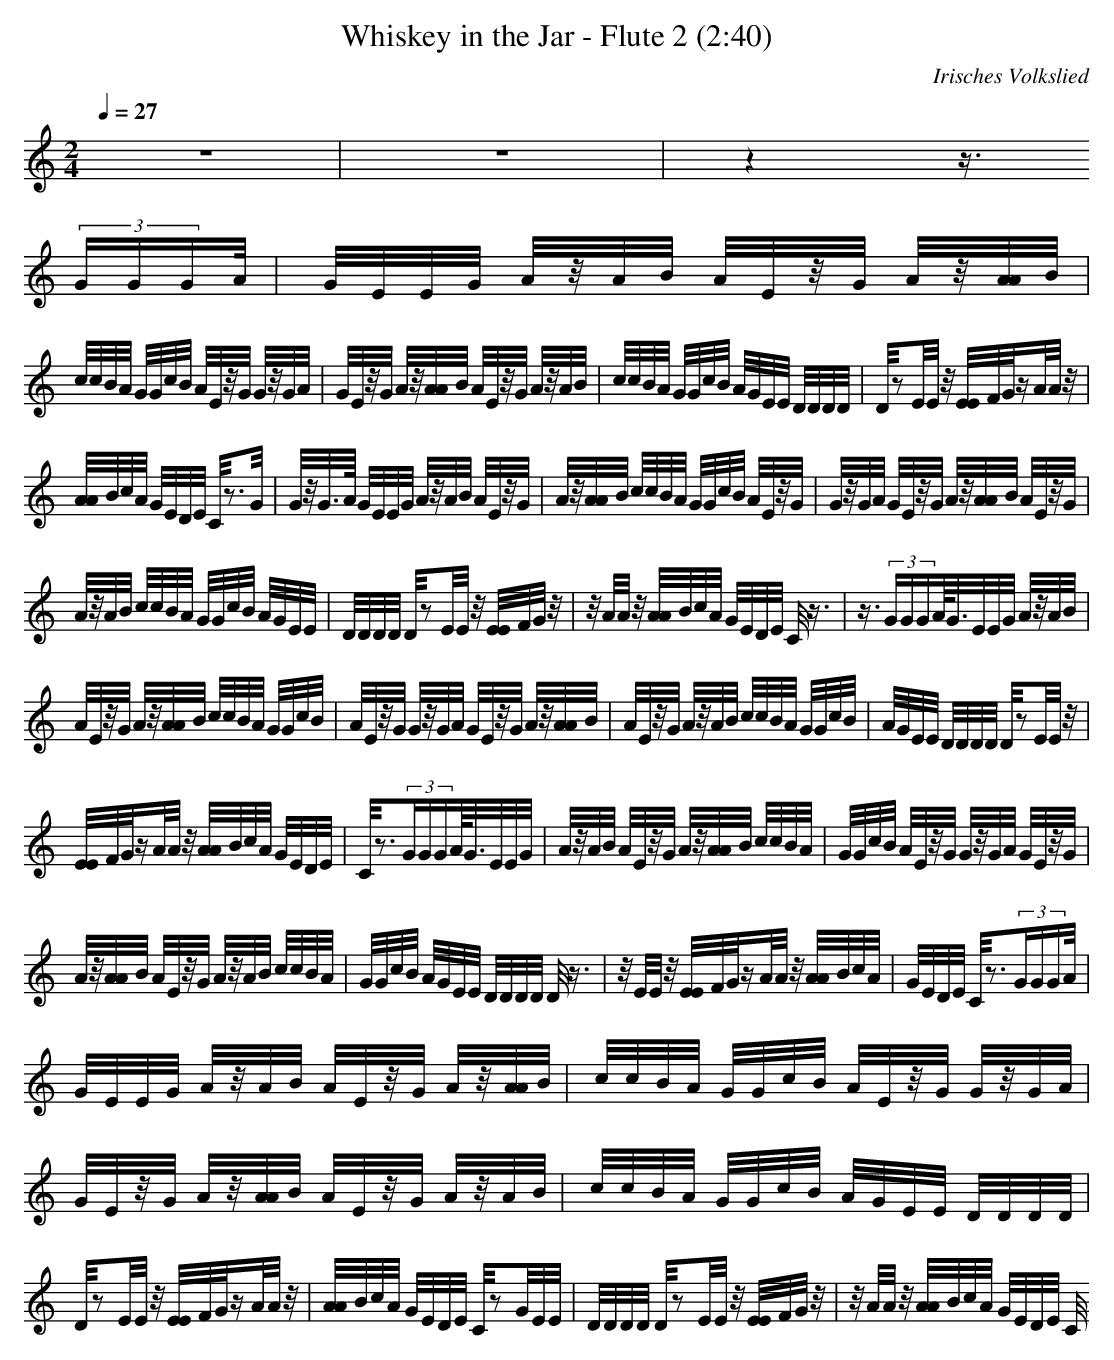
X:1
T:Whiskey in the Jar - Flute 2 (2:40)
C:Irisches Volkslied
M:2/4
L:1/16
Q:1/4=27
K:C
z8|z8|z4 z3/2
(3GGGA/2|G/2E/2E/2G/2 A/2z/2A/2B/2 A/2E/2z/2G/2 A/2z/2[A/2A/2]B/2|
c/2c/2B/2A/2 G/2G/2c/2B/2 A/2E/2z/2G/2 G/2z/2G/2A/2|G/2E/2z/2G/2 A/2z/2[A/2A/2]B/2 A/2E/2z/2G/2 A/2z/2A/2B/2|c/2c/2B/2A/2 G/2G/2c/2B/2 A/2G/2E/2E/2 D/2D/2D/2D/2|D/2z2E/2E/2z/2 [E/2E/2]F/2G/2zA/2A/2z/2|
[A/2A/2]B/2c/2A/2 G/2E/2D/2E/2 C/2z3G/2|G/2z/2G/2>A/2 G/2E/2E/2G/2 A/2z/2A/2B/2 A/2E/2z/2G/2|A/2z/2[A/2A/2]B/2 c/2c/2B/2A/2 G/2G/2c/2B/2 A/2E/2z/2G/2|G/2z/2G/2A/2 G/2E/2z/2G/2 A/2z/2[A/2A/2]B/2 A/2E/2z/2G/2|
A/2z/2A/2B/2 c/2c/2B/2A/2 G/2G/2c/2B/2 A/2G/2E/2E/2|D/2D/2D/2D/2 D/2z2E/2E/2z/2 [E/2E/2]F/2G/2z/2|z/2A/2A/2z/2 [A/2A/2]B/2c/2A/2 G/2E/2D/2E/2 C/2z3/2|z3/2(3GGGA/2<G/2E/2E/2G/2 A/2z/2A/2B/2|
A/2E/2z/2G/2 A/2z/2[A/2A/2]B/2 c/2c/2B/2A/2 G/2G/2c/2B/2|A/2E/2z/2G/2 G/2z/2G/2A/2 G/2E/2z/2G/2 A/2z/2[A/2A/2]B/2|A/2E/2z/2G/2 A/2z/2A/2B/2 c/2c/2B/2A/2 G/2G/2c/2B/2|A/2G/2E/2E/2 D/2D/2D/2D/2 D/2z2E/2E/2z/2|
[E/2E/2]F/2G/2zA/2A/2z/2 [A/2A/2]B/2c/2A/2 G/2E/2D/2E/2|C/2z3(3GGGA/2<G/2E/2E/2G/2|A/2z/2A/2B/2 A/2E/2z/2G/2 A/2z/2[A/2A/2]B/2 c/2c/2B/2A/2|G/2G/2c/2B/2 A/2E/2z/2G/2 G/2z/2G/2A/2 G/2E/2z/2G/2|
A/2z/2[A/2A/2]B/2 A/2E/2z/2G/2 A/2z/2A/2B/2 c/2c/2B/2A/2|G/2G/2c/2B/2 A/2G/2E/2E/2 D/2D/2D/2D/2 D/2z3/2|z/2E/2E/2z/2 [E/2E/2]F/2G/2zA/2A/2z/2 [A/2A/2]B/2c/2A/2|G/2E/2D/2E/2 C/2z3(3GGGA/2|
G/2E/2E/2G/2 A/2z/2A/2B/2 A/2E/2z/2G/2 A/2z/2[A/2A/2]B/2|c/2c/2B/2A/2 G/2G/2c/2B/2 A/2E/2z/2G/2 G/2z/2G/2A/2|G/2E/2z/2G/2 A/2z/2[A/2A/2]B/2 A/2E/2z/2G/2 A/2z/2A/2B/2|c/2c/2B/2A/2 G/2G/2c/2B/2 A/2G/2E/2E/2 D/2D/2D/2D/2|
D/2z2E/2E/2z/2 [E/2E/2]F/2G/2zA/2A/2z/2|[A/2A/2]B/2c/2A/2 G/2E/2D/2E/2 C/2z2G/2E/2E/2|D/2D/2D/2D/2 D/2z2E/2E/2z/2 [E/2E/2]F/2G/2z/2|z/2A/2A/2z/2 [A/2A/2]B/2c/2A/2 G/2E/2D/2E/2 C/2
